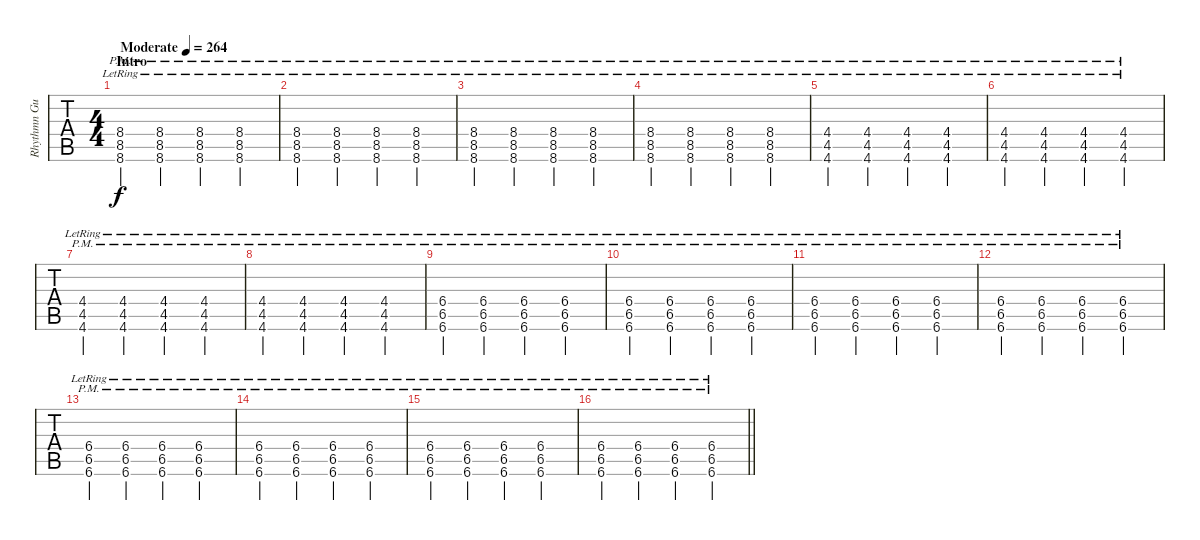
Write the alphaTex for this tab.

\track ("Rhythmn Guitar" "Rhythmn Gu") {instrument electricguitarjazz}
\staff {tabs}
\tuning (E4 B3 G3 D3 A2 D2) {hide}
\ts (4 4)
\section ("" "Intro")
\tempo (264 "Moderate")
\clef g2
\ks c
(8.4{pm lr} 8.5{pm lr} 8.6{pm lr}).4{dy f instrument electricguitarjazz} (8.4{pm lr} 8.5{pm lr} 8.6{pm lr}).4 (8.4{pm lr} 8.5{pm lr} 8.6{pm lr}).4 (8.4{pm lr} 8.5{pm lr} 8.6{pm lr}).4 |
(8.4{pm lr} 8.5{pm lr} 8.6{pm lr}).4 (8.4{pm lr} 8.5{pm lr} 8.6{pm lr}).4 (8.4{pm lr} 8.5{pm lr} 8.6{pm lr}).4 (8.4{pm lr} 8.5{pm lr} 8.6{pm lr}).4 |
(8.4{pm lr} 8.5{pm lr} 8.6{pm lr}).4 (8.4{pm lr} 8.5{pm lr} 8.6{pm lr}).4 (8.4{pm lr} 8.5{pm lr} 8.6{pm lr}).4 (8.4{pm lr} 8.5{pm lr} 8.6{pm lr}).4 |
(8.4{pm lr} 8.5{pm lr} 8.6{pm lr}).4 (8.4{pm lr} 8.5{pm lr} 8.6{pm lr}).4 (8.4{pm lr} 8.5{pm lr} 8.6{pm lr}).4 (8.4{pm lr} 8.5{pm lr} 8.6{pm lr}).4 |
(4.4{pm lr} 4.5{pm lr} 4.6{pm lr}).4 (4.4{pm lr} 4.5{pm lr} 4.6{pm lr}).4 (4.4{pm lr} 4.5{pm lr} 4.6{pm lr}).4 (4.4{pm lr} 4.5{pm lr} 4.6{pm lr}).4 |
(4.4{pm lr} 4.5{pm lr} 4.6{pm lr}).4 (4.4{pm lr} 4.5{pm lr} 4.6{pm lr}).4 (4.4{pm lr} 4.5{pm lr} 4.6{pm lr}).4 (4.4{pm lr} 4.5{pm lr} 4.6{pm lr}).4 |
(4.4{pm lr} 4.5{pm lr} 4.6{pm lr}).4 (4.4{pm lr} 4.5{pm lr} 4.6{pm lr}).4 (4.4{pm lr} 4.5{pm lr} 4.6{pm lr}).4 (4.4{pm lr} 4.5{pm lr} 4.6{pm lr}).4 |
(4.4{pm lr} 4.5{pm lr} 4.6{pm lr}).4 (4.4{pm lr} 4.5{pm lr} 4.6{pm lr}).4 (4.4{pm lr} 4.5{pm lr} 4.6{pm lr}).4 (4.4{pm lr} 4.5{pm lr} 4.6{pm lr}).4 |
(6.4{pm lr} 6.5{pm lr} 6.6{pm lr}).4 (6.4{pm lr} 6.5{pm lr} 6.6{pm lr}).4 (6.4{pm lr} 6.5{pm lr} 6.6{pm lr}).4 (6.4{pm lr} 6.5{pm lr} 6.6{pm lr}).4 |
(6.4{pm lr} 6.5{pm lr} 6.6{pm lr}).4 (6.4{pm lr} 6.5{pm lr} 6.6{pm lr}).4 (6.4{pm lr} 6.5{pm lr} 6.6{pm lr}).4 (6.4{pm lr} 6.5{pm lr} 6.6{pm lr}).4 |
(6.4{pm lr} 6.5{pm lr} 6.6{pm lr}).4 (6.4{pm lr} 6.5{pm lr} 6.6{pm lr}).4 (6.4{pm lr} 6.5{pm lr} 6.6{pm lr}).4 (6.4{pm lr} 6.5{pm lr} 6.6{pm lr}).4 |
(6.4{pm lr} 6.5{pm lr} 6.6{pm lr}).4 (6.4{pm lr} 6.5{pm lr} 6.6{pm lr}).4 (6.4{pm lr} 6.5{pm lr} 6.6{pm lr}).4 (6.4{pm lr} 6.5{pm lr} 6.6{pm lr}).4 |
(6.4{pm lr} 6.5{pm lr} 6.6{pm lr}).4 (6.4{pm lr} 6.5{pm lr} 6.6{pm lr}).4 (6.4{pm lr} 6.5{pm lr} 6.6{pm lr}).4 (6.4{pm lr} 6.5{pm lr} 6.6{pm lr}).4 |
(6.4{pm lr} 6.5{pm lr} 6.6{pm lr}).4 (6.4{pm lr} 6.5{pm lr} 6.6{pm lr}).4 (6.4{pm lr} 6.5{pm lr} 6.6{pm lr}).4 (6.4{pm lr} 6.5{pm lr} 6.6{pm lr}).4 |
(6.4{pm lr} 6.5{pm lr} 6.6{pm lr}).4 (6.4{pm lr} 6.5{pm lr} 6.6{pm lr}).4 (6.4{pm lr} 6.5{pm lr} 6.6{pm lr}).4 (6.4{pm lr} 6.5{pm lr} 6.6{pm lr}).4 |
\barLineRight lightlight
(6.4{pm lr} 6.5{pm lr} 6.6{pm lr}).4 (6.4{pm lr} 6.5{pm lr} 6.6{pm lr}).4 (6.4{pm lr} 6.5{pm lr} 6.6{pm lr}).4 (6.4{pm lr} 6.5{pm lr} 6.6{pm lr}).4
